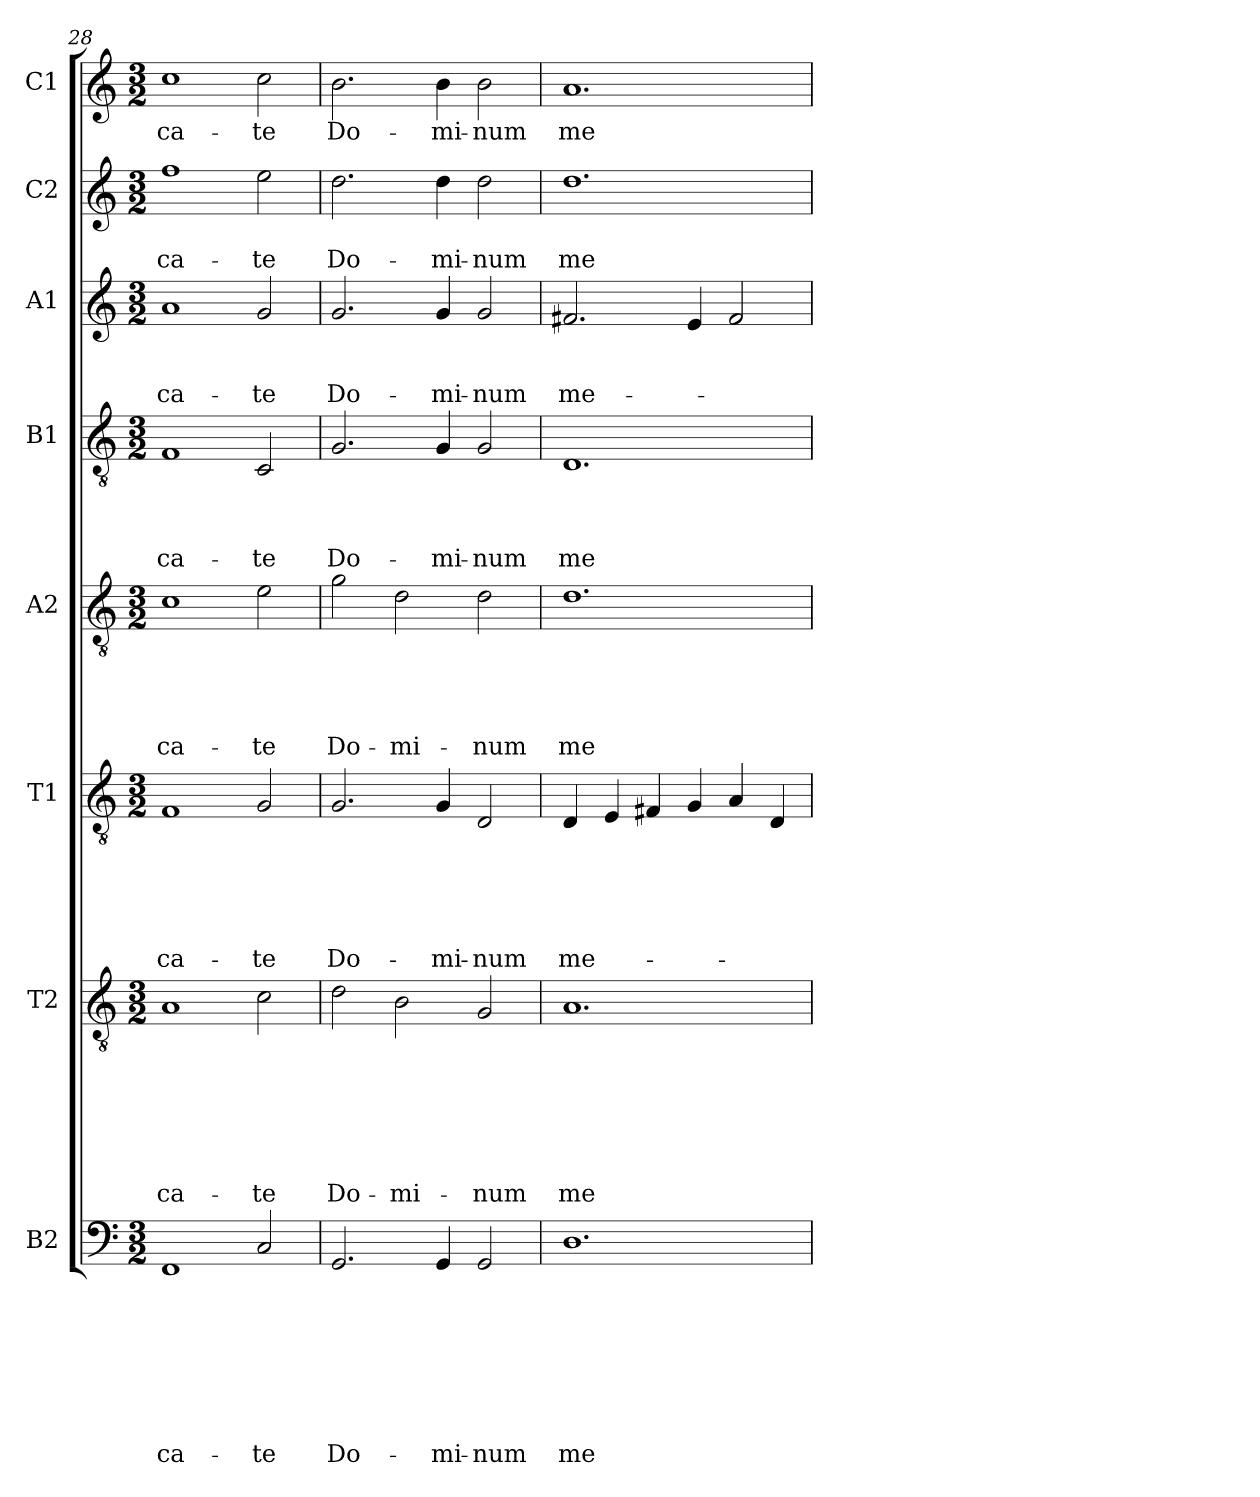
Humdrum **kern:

**kern	**text	**text	**text	**text	**text	**text	**text	**text	**kern	**text	**text	**text	**text	**text	**text	**text	**kern	**text	**text	**text	**text	**text	**text	**kern	**text	**text	**text	**text	**text	**kern	**text	**text	**text	**text	**kern	**text	**text	**text	**kern	**text	**text	**kern	**text
*part8	*part8	*part8	*part8	*part8	*part8	*part8	*part8	*part8	*part7	*part7	*part7	*part7	*part7	*part7	*part7	*part7	*part6	*part6	*part6	*part6	*part6	*part6	*part6	*part5	*part5	*part5	*part5	*part5	*part5	*part4	*part4	*part4	*part4	*part4	*part3	*part3	*part3	*part3	*part2	*part2	*part2	*part1	*part1
*staff8	*staff8	*staff8	*staff8	*staff8	*staff8	*staff8	*staff8	*staff8	*staff7	*staff7	*staff7	*staff7	*staff7	*staff7	*staff7	*staff7	*staff6	*staff6	*staff6	*staff6	*staff6	*staff6	*staff6	*staff5	*staff5	*staff5	*staff5	*staff5	*staff5	*staff4	*staff4	*staff4	*staff4	*staff4	*staff3	*staff3	*staff3	*staff3	*staff2	*staff2	*staff2	*staff1	*staff1
*I"B2	*	*	*	*	*	*	*	*	*I"T2	*	*	*	*	*	*	*	*I"T1	*	*	*	*	*	*	*I"A2	*	*	*	*	*	*I"B1	*	*	*	*	*I"A1	*	*	*	*I"C2	*	*	*I"C1	*
*clefF4	*	*	*	*	*	*	*	*	*clefGv2	*	*	*	*	*	*	*	*clefGv2	*	*	*	*	*	*	*clefGv2	*	*	*	*	*	*clefGv2	*	*	*	*	*clefG2	*	*	*	*clefG2	*	*	*clefG2	*
*k[]	*	*	*	*	*	*	*	*	*k[]	*	*	*	*	*	*	*	*k[]	*	*	*	*	*	*	*k[]	*	*	*	*	*	*k[]	*	*	*	*	*k[]	*	*	*	*k[]	*	*	*k[]	*
*C:	*	*	*	*	*	*	*	*	*C:	*	*	*	*	*	*	*	*C:	*	*	*	*	*	*	*C:	*	*	*	*	*	*C:	*	*	*	*	*C:	*	*	*	*C:	*	*	*C:	*
*M3/2	*	*	*	*	*	*	*	*	*M3/2	*	*	*	*	*	*	*	*M3/2	*	*	*	*	*	*	*M3/2	*	*	*	*	*	*M3/2	*	*	*	*	*M3/2	*	*	*	*M3/2	*	*	*M3/2	*
=28	=28	=28	=28	=28	=28	=28	=28	=28	=28	=28	=28	=28	=28	=28	=28	=28	=28	=28	=28	=28	=28	=28	=28	=28	=28	=28	=28	=28	=28	=28	=28	=28	=28	=28	=28	=28	=28	=28	=28	=28	=28	=28	=28
!	!	!	!	!	!	!	!	!LO:LY:b	!	!	!	!	!	!	!	!LO:LY:b	!	!	!	!	!	!	!LO:LY:b	!	!	!	!	!	!LO:LY:b	!	!	!	!	!LO:LY:b	!	!	!	!LO:LY:b	!	!	!LO:LY:b	!	!LO:LY:b
1FF	.	.	.	.	.	.	.	-ca-	1A	.	.	.	.	.	.	-ca-	1F	.	.	.	.	.	-ca-	1c	.	.	.	.	-ca-	1F	.	.	.	-ca-	1a	.	.	-ca-	1ff	.	-ca-	1cc	-ca-
!	!	!	!	!	!	!	!	!LO:LY:b	!	!	!	!	!	!	!	!LO:LY:b	!	!	!	!	!	!	!LO:LY:b	!	!	!	!	!	!LO:LY:b	!	!	!	!	!LO:LY:b	!	!	!	!LO:LY:b	!	!	!LO:LY:b	!	!LO:LY:b
2C/	.	.	.	.	.	.	.	-te	2c\	.	.	.	.	.	.	-te	2G/	.	.	.	.	.	-te	2e\	.	.	.	.	-te	2C/	.	.	.	-te	2g/	.	.	-te	2ee\	.	-te	2cc\	-te
=29	=29	=29	=29	=29	=29	=29	=29	=29	=29	=29	=29	=29	=29	=29	=29	=29	=29	=29	=29	=29	=29	=29	=29	=29	=29	=29	=29	=29	=29	=29	=29	=29	=29	=29	=29	=29	=29	=29	=29	=29	=29	=29	=29
!	!	!	!	!	!	!	!	!LO:LY:b	!	!	!	!	!	!	!	!LO:LY:b	!	!	!	!	!	!	!LO:LY:b	!	!	!	!	!	!LO:LY:b	!	!	!	!	!LO:LY:b	!	!	!	!LO:LY:b	!	!	!LO:LY:b	!	!LO:LY:b
2.GG/	.	.	.	.	.	.	.	Do-	2d\	.	.	.	.	.	.	Do-	2.G/	.	.	.	.	.	Do-	2g\	.	.	.	.	Do-	2.G/	.	.	.	Do-	2.g/	.	.	Do-	2.dd\	.	Do-	2.b\	Do-
!	!	!	!	!	!	!	!	!	!	!	!	!	!	!	!	!LO:LY:b	!	!	!	!	!	!	!	!	!	!	!	!	!LO:LY:b	!	!	!	!	!	!	!	!	!	!	!	!	!	!
.	.	.	.	.	.	.	.	.	2B\	.	.	.	.	.	.	-mi-	.	.	.	.	.	.	.	2d\	.	.	.	.	-mi-	.	.	.	.	.	.	.	.	.	.	.	.	.	.
!	!	!	!	!	!	!	!	!LO:LY:b	!	!	!	!	!	!	!	!	!	!	!	!	!	!	!LO:LY:b	!	!	!	!	!	!	!	!	!	!	!LO:LY:b	!	!	!	!LO:LY:b	!	!	!LO:LY:b	!	!LO:LY:b
4GG/	.	.	.	.	.	.	.	-mi-	.	.	.	.	.	.	.	.	4G/	.	.	.	.	.	-mi-	.	.	.	.	.	.	4G/	.	.	.	-mi-	4g/	.	.	-mi-	4dd\	.	-mi-	4b\	-mi-
!	!	!	!	!	!	!	!	!LO:LY:b	!	!	!	!	!	!	!	!LO:LY:b	!	!	!	!	!	!	!LO:LY:b	!	!	!	!	!	!LO:LY:b	!	!	!	!	!LO:LY:b	!	!	!	!LO:LY:b	!	!	!LO:LY:b	!	!LO:LY:b
2GG/	.	.	.	.	.	.	.	-num	2G/	.	.	.	.	.	.	-num	2D/	.	.	.	.	.	-num	2d\	.	.	.	.	-num	2G/	.	.	.	-num	2g/	.	.	-num	2dd\	.	-num	2b\	-num
=30	=30	=30	=30	=30	=30	=30	=30	=30	=30	=30	=30	=30	=30	=30	=30	=30	=30	=30	=30	=30	=30	=30	=30	=30	=30	=30	=30	=30	=30	=30	=30	=30	=30	=30	=30	=30	=30	=30	=30	=30	=30	=30	=30
!	!	!	!	!	!	!	!	!LO:LY:b	!	!	!	!	!	!	!	!LO:LY:b	!	!	!	!	!	!	!LO:LY:b	!	!	!	!	!	!LO:LY:b	!	!	!	!	!LO:LY:b	!	!	!	!LO:LY:b	!	!	!LO:LY:b	!	!LO:LY:b
1.D	.	.	.	.	.	.	.	me-	1.A	.	.	.	.	.	.	me-	4D/	.	.	.	.	.	me-	1.d	.	.	.	.	me-	1.D	.	.	.	me-	2.f#X/	.	.	me-	1.dd	.	me-	1.a	me-
.	.	.	.	.	.	.	.	.	.	.	.	.	.	.	.	.	4E/	.	.	.	.	.	.	.	.	.	.	.	.	.	.	.	.	.	.	.	.	.	.	.	.	.	.
.	.	.	.	.	.	.	.	.	.	.	.	.	.	.	.	.	4F#X/	.	.	.	.	.	.	.	.	.	.	.	.	.	.	.	.	.	.	.	.	.	.	.	.	.	.
.	.	.	.	.	.	.	.	.	.	.	.	.	.	.	.	.	4G/	.	.	.	.	.	.	.	.	.	.	.	.	.	.	.	.	.	4e/	.	.	.	.	.	.	.	.
.	.	.	.	.	.	.	.	.	.	.	.	.	.	.	.	.	4A/	.	.	.	.	.	.	.	.	.	.	.	.	.	.	.	.	.	2f#/	.	.	.	.	.	.	.	.
.	.	.	.	.	.	.	.	.	.	.	.	.	.	.	.	.	4D/	.	.	.	.	.	.	.	.	.	.	.	.	.	.	.	.	.	.	.	.	.	.	.	.	.	.
=	=	=	=	=	=	=	=	=	=	=	=	=	=	=	=	=	=	=	=	=	=	=	=	=	=	=	=	=	=	=	=	=	=	=	=	=	=	=	=	=	=	=	=
*-	*-	*-	*-	*-	*-	*-	*-	*-	*-	*-	*-	*-	*-	*-	*-	*-	*-	*-	*-	*-	*-	*-	*-	*-	*-	*-	*-	*-	*-	*-	*-	*-	*-	*-	*-	*-	*-	*-	*-	*-	*-	*-	*-
